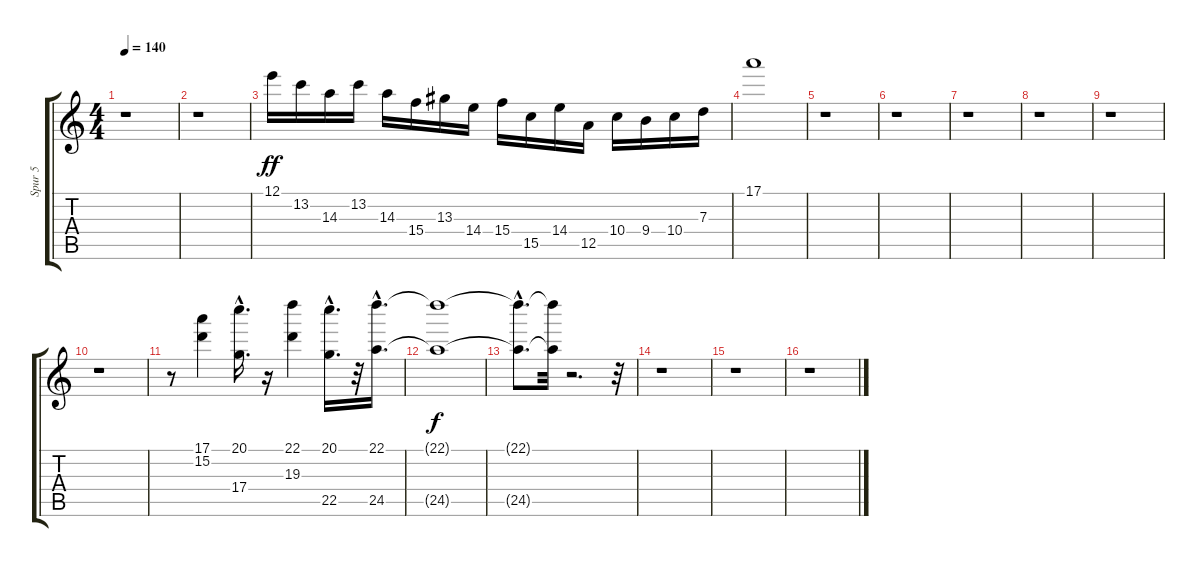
\track ("Spur 5" "Spur 5") {instrument overdrivenguitar}
\staff {score tabs}
\tuning (E4 B3 G3 D3 A2 E2) {hide}
\ts (4 4)
\tempo 140
\clef g2
\ks c
r.1{dy f} |
r.1 |
12.1.16{dy ff} 13.2.16 14.3.16 13.2.16 14.3.16 15.4.16 13.3.16 14.4.16 15.4.16 15.5.16 14.4.16 12.5.16 10.4.16 9.4.16 10.4.16 7.3.16 |
17.1.1{volume 10} |
r.1 |
r.1 |
r.1 |
r.1 |
r.1 |
r.1 |
r.8 (17.1 15.2).4{volume 10} (20.1{hac} 17.4{hac}).16{d} r.16 (22.1 19.3).4 (20.1{hac} 22.5{hac}).16{d} r.32 (22.1{hac} 24.5{hac}).16{d} |
(22.1{t} 24.5{t}).1{dy f} |
(22.1{hac t} 24.5{hac t}).8{d} (22.1{t} 24.5{t}).32 r.2{d} r.32 |
r.1 |
r.1 |
r.1
